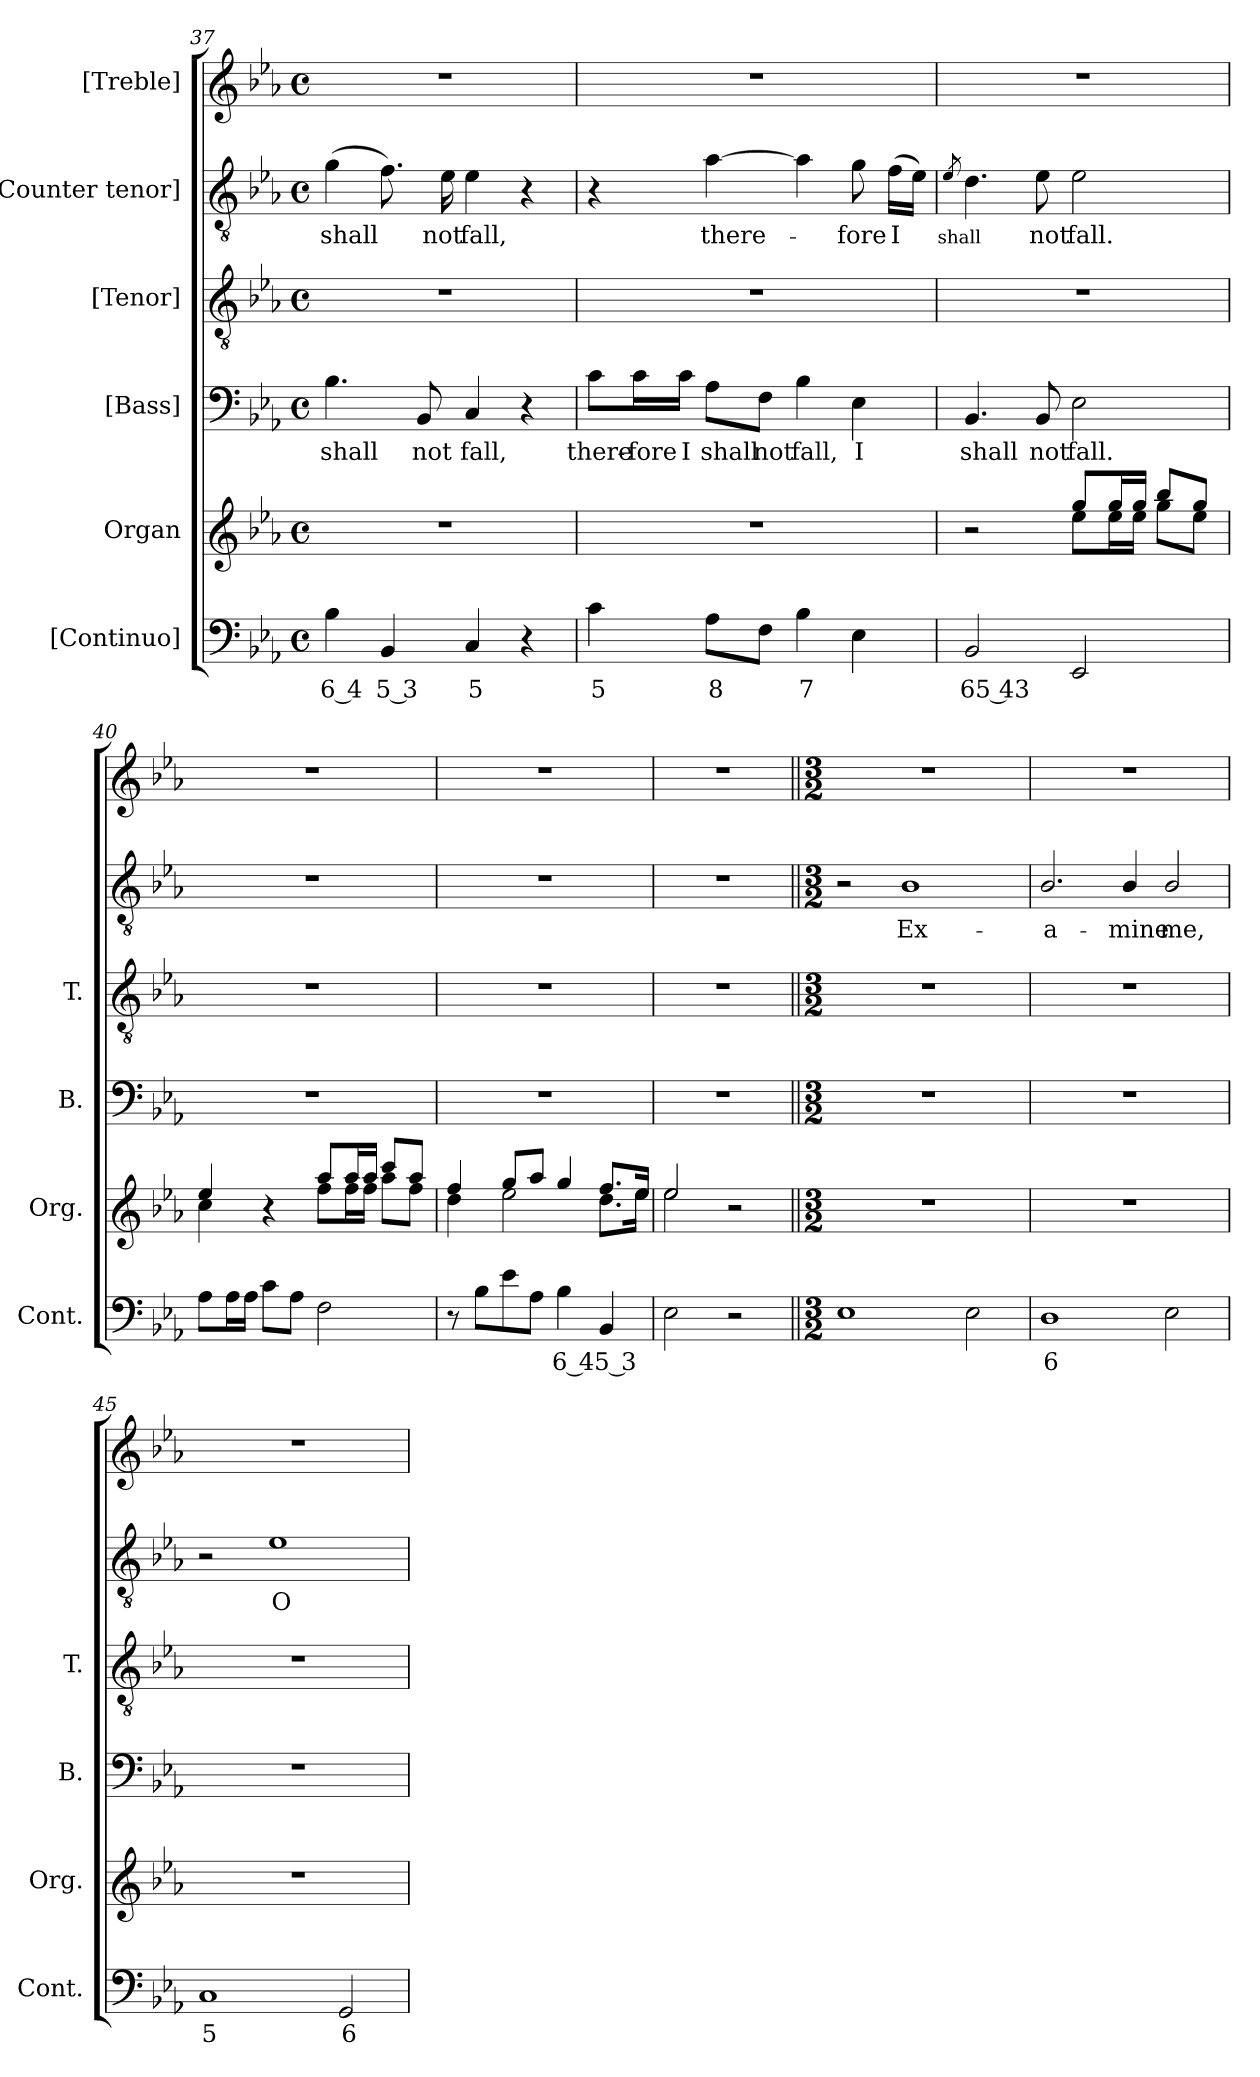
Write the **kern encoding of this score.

**kern	**text	**kern	**kern	**text	**kern	**kern	**text	**kern
*part6	*part6	*part5	*part4	*part4	*part3	*part2	*part2	*part1
*staff6	*staff6	*staff5	*staff4	*staff4	*staff3	*staff2	*staff2	*staff1
*I"[Continuo]	*	*I"Organ	*I"[Bass]	*	*I"[Tenor]	*I"[Counter tenor]	*	*I"[Treble]
*I'Cont.	*	*I'Org.	*I'B.	*	*I'T.	*	*	*
!!LO:LB:g=z
*clefF4	*	*clefG2	*clefF4	*	*clefGv2	*clefGv2	*	*clefG2
*	*	*	*	*	*ITrd7c12	*ITrd7c12	*	*
*k[b-e-a-]	*	*k[b-e-a-]	*k[b-e-a-]	*	*k[b-e-a-]	*k[b-e-a-]	*	*k[b-e-a-]
*E-:	*	*E-:	*E-:	*	*E-:	*E-:	*	*E-:
*M4/4	*	*M4/4	*M4/4	*	*M4/4	*M4/4	*	*M4/4
*met(c)	*	*met(c)	*met(c)	*	*met(c)	*met(c)	*	*met(c)
=37	=37	=37	=37	=37	=37	=37	=37	=37
!	!LO:LY:b:color=#000000	!	!	!	!	!	!	!
!	!	!	!	!LO:LY:b:color=#000000	!	!	!	!
!	!	!	!	!	!	!	!LO:LY:b:color=#000000	!
4B-i\	6 4	1r	4.B-i\	shall	1r	(4Gi\	shall	1r
!	!LO:LY:b:color=#000000	!	!	!	!	!	!	!
4BB-i/	5 3	.	.	.	.	8.Fi\)	.	.
!	!	!	!	!LO:LY:b:color=#000000	!	!	!	!
.	.	.	8BB-i/	not	.	.	.	.
!	!	!	!	!	!	!	!LO:LY:b:color=#000000	!
.	.	.	.	.	.	16E-i\	not	.
!	!LO:LY:b:color=#000000	!	!	!	!	!	!	!
!	!	!	!	!LO:LY:b:color=#000000	!	!	!	!
!	!	!	!	!	!	!	!LO:LY:b:color=#000000	!
4Ci/	5	.	4Ci/	fall,	.	4E-i\	fall,	.
4r	.	.	4r	.	.	4r	.	.
=38	=38	=38	=38	=38	=38	=38	=38	=38
!	!LO:LY:b:color=#000000	!	!	!	!	!	!	!
!	!	!	!	!LO:LY:b:color=#000000	!	!	!	!
4ci\	5	1r	8ci\L	there-	1r	4r	.	1r
!	!	!	!	!LO:LY:b:color=#000000	!	!	!	!
.	.	.	16ci\L	-fore	.	.	.	.
!	!	!	!	!LO:LY:b:color=#000000	!	!	!	!
.	.	.	16ci\JJ	I	.	.	.	.
!	!LO:LY:b:color=#000000	!	!	!	!	!	!	!
!	!	!	!	!LO:LY:b:color=#000000	!	!	!	!
!	!	!	!	!	!	!	!LO:LY:b:color=#000000	!
8A-i\L	8	.	8A-i\L	shall	.	[4A-i\	there-	.
!	!	!	!	!LO:LY:b:color=#000000	!	!	!	!
8Fi\J	.	.	8Fi\J	not	.	.	.	.
!	!LO:LY:b:color=#000000	!	!	!	!	!	!	!
!	!	!	!	!LO:LY:b:color=#000000	!	!	!	!
4B-i\	7	.	4B-i\	fall,	.	4A-i\]	.	.
!	!	!	!	!LO:LY:b:color=#000000	!	!	!	!
!	!	!	!	!	!	!	!LO:LY:b:color=#000000	!
4E-i\	.	.	4E-i\	I	.	8Gi\	-fore	.
!	!	!	!	!	!	!	!LO:LY:b:color=#000000	!
.	.	.	.	.	.	(16Fi\LL	I	.
.	.	.	.	.	.	16E-i\JJ)	.	.
=39	=39	=39	=39	=39	=39	=39	=39	=39
!	!	!	!	!	!	!	!LO:LY:b:color=#000000	!
.	.	.	.	.	.	8qE-i/	shall	.
!	!LO:LY:b:color=#000000	!	!	!	!	!	!	!
*	*	*^	*	*	*	*	*	*
!	!	!	!	!	!LO:LY:b:color=#000000	!	!	!	!
2BB-i/	65 43	2r	2ryy	4.BB-i/	shall	1r	4.Di\	.	1r
!	!	!	!	!	!LO:LY:b:color=#000000	!	!	!	!
!	!	!	!	!	!	!	!	!LO:LY:b:color=#000000	!
.	.	.	.	8BB-i/	not	.	8E-i\	not	.
!	!	!	!	!	!LO:LY:b:color=#000000	!	!	!	!
!	!	!	!	!	!	!	!	!LO:LY:b:color=#000000	!
2EE-i/	.	8ggi/L	8ee-i\L	2E-i\	fall.	.	2E-i\	fall.	.
.	.	16ggi/L	16ee-i\L	.	.	.	.	.	.
.	.	16ggi/JJ	16ee-i\JJ	.	.	.	.	.	.
.	.	8bb-i/L	8ggi\L	.	.	.	.	.	.
.	.	8ggi/J	8ee-i\J	.	.	.	.	.	.
!!LO:LB:g=z
=40	=40	=40	=40	=40	=40	=40	=40	=40	=40
8A-i\L	.	4ee-i/	4cci\	1r	.	1r	1r	.	1r
16A-i\L	.	.	.	.	.	.	.	.	.
16A-i\JJ	.	.	.	.	.	.	.	.	.
8ci\L	.	4r	4ryy	.	.	.	.	.	.
8A-i\J	.	.	.	.	.	.	.	.	.
2Fi\	.	8aa-i/L	8ffi\L	.	.	.	.	.	.
.	.	16aa-i/L	16ffi\L	.	.	.	.	.	.
.	.	16aa-i/JJ	16ffi\JJ	.	.	.	.	.	.
.	.	8ccci/L	8aa-i\L	.	.	.	.	.	.
.	.	8aa-i/J	8ffi\J	.	.	.	.	.	.
=41	=41	=41	=41	=41	=41	=41	=41	=41	=41
8r	.	4ffi/	4ddi\	1r	.	1r	1r	.	1r
8B-i\L	.	.	.	.	.	.	.	.	.
8e-i\	.	8ggi/L	2ee-i\	.	.	.	.	.	.
8A-i\J	.	8aa-i/J	.	.	.	.	.	.	.
!	!LO:LY:b:color=#000000	!	!	!	!	!	!	!	!
4B-i\	6 4	4ggi/	.	.	.	.	.	.	.
!	!LO:LY:b:color=#000000	!	!	!	!	!	!	!	!
4BB-i/	5 3	8.ffi/L	8.ddi\L	.	.	.	.	.	.
.	.	16ee-i/Jk	16ee-i\Jk	.	.	.	.	.	.
=42	=42	=42	=42	=42	=42	=42	=42	=42	=42
2E-i\	.	2ee-i/	2ee-i\	1r	.	1r	1r	.	1r
2r	.	2ryy	2r	.	.	.	.	.	.
*	*	*v	*v	*	*	*	*	*	*
!!LO:PB:g=z
=43||	=43||	=43||	=43||	=43||	=43||	=43||	=43||	=43||
*M3/2	*	*M3/2	*M3/2	*	*M3/2	*M3/2	*	*M3/2
*	*	*^	*	*	*	*	*	*
!	!	!LO:N:vis=1	!	!LO:N:vis=1	!	!LO:N:vis=1	!	!	!LO:N:vis=1
*	*	*v	*v	*	*	*	*	*	*
1E-i	.	1.r	1.r	.	1.r	2r	.	1.r
!	!	!	!	!	!	!	!LO:LY:b:color=#000000	!
.	.	.	.	.	.	1BB-i	Ex-	.
2E-i\	.	.	.	.	.	.	.	.
=44	=44	=44	=44	=44	=44	=44	=44	=44
!	!LO:LY:b:color=#000000	!LO:N:vis=1	!LO:N:vis=1	!	!LO:N:vis=1	!	!	!
!	!	!	!	!	!	!	!LO:LY:b:color=#000000	!LO:N:vis=1
1Di	6	1.r	1.r	.	1.r	2.BB-i/	-a-	1.r
!	!	!	!	!	!	!	!LO:LY:b:color=#000000	!
.	.	.	.	.	.	4BB-i/	-mine	.
!	!	!	!	!	!	!	!LO:LY:b:color=#000000	!
2E-i\	.	.	.	.	.	2BB-i/	me,	.
=45	=45	=45	=45	=45	=45	=45	=45	=45
!	!LO:LY:b:color=#000000	!LO:N:vis=1	!LO:N:vis=1	!	!LO:N:vis=1	!	!	!LO:N:vis=1
1Ci	5	1.r	1.r	.	1.r	2r	.	1.r
!	!	!	!	!	!	!	!LO:LY:b:color=#000000	!
.	.	.	.	.	.	1E-i	O	.
!	!LO:LY:b:color=#000000	!	!	!	!	!	!	!
2GGi/	6	.	.	.	.	.	.	.
=	=	=	=	=	=	=	=	=
*-	*-	*-	*-	*-	*-	*-	*-	*-
